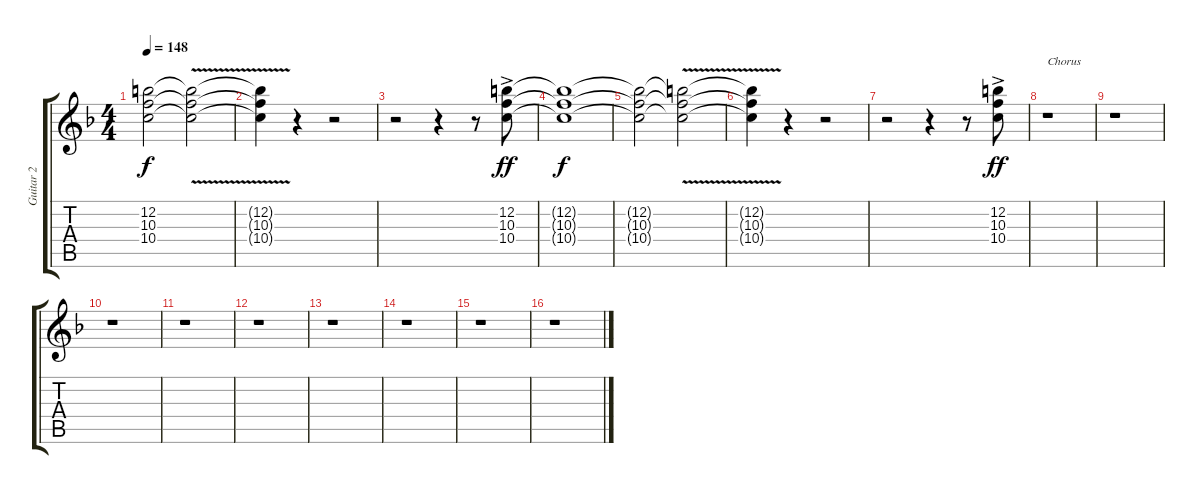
\track ("Guitar 2" "Guitar 2") {instrument distortionguitar}
\staff {score tabs}
\tuning (E4 B3 G3 D3 A2 D2) {hide}
\ts (4 4)
\tempo 148
\clef g2
\ks f
(12.2{t} 10.3{t} 10.4{t}).2{dy f} (12.2{v t} 10.3{v t} 10.4{v t}).2 |
(12.2{v t} 10.3{v t} 10.4{v t}).4 r.4 r.2 |
r.2 r.4 r.8 (12.2{ac} 10.3{ac} 10.4).8{dy ff} |
(12.2{t} 10.3{t} 10.4{t}).1{dy f} |
(12.2{t} 10.3{t} 10.4{t}).2 (12.2{v t} 10.3{v t} 10.4{v t}).2 |
(12.2{v t} 10.3{v t} 10.4{v t}).4 r.4 r.2 |
r.2 r.4 r.8 (12.2{ac} 10.3{ac} 10.4).8{dy ff} |
r.1{txt "Chorus"} |
r.1 |
r.1 |
r.1 |
r.1 |
r.1 |
r.1 |
r.1 |
r.1
